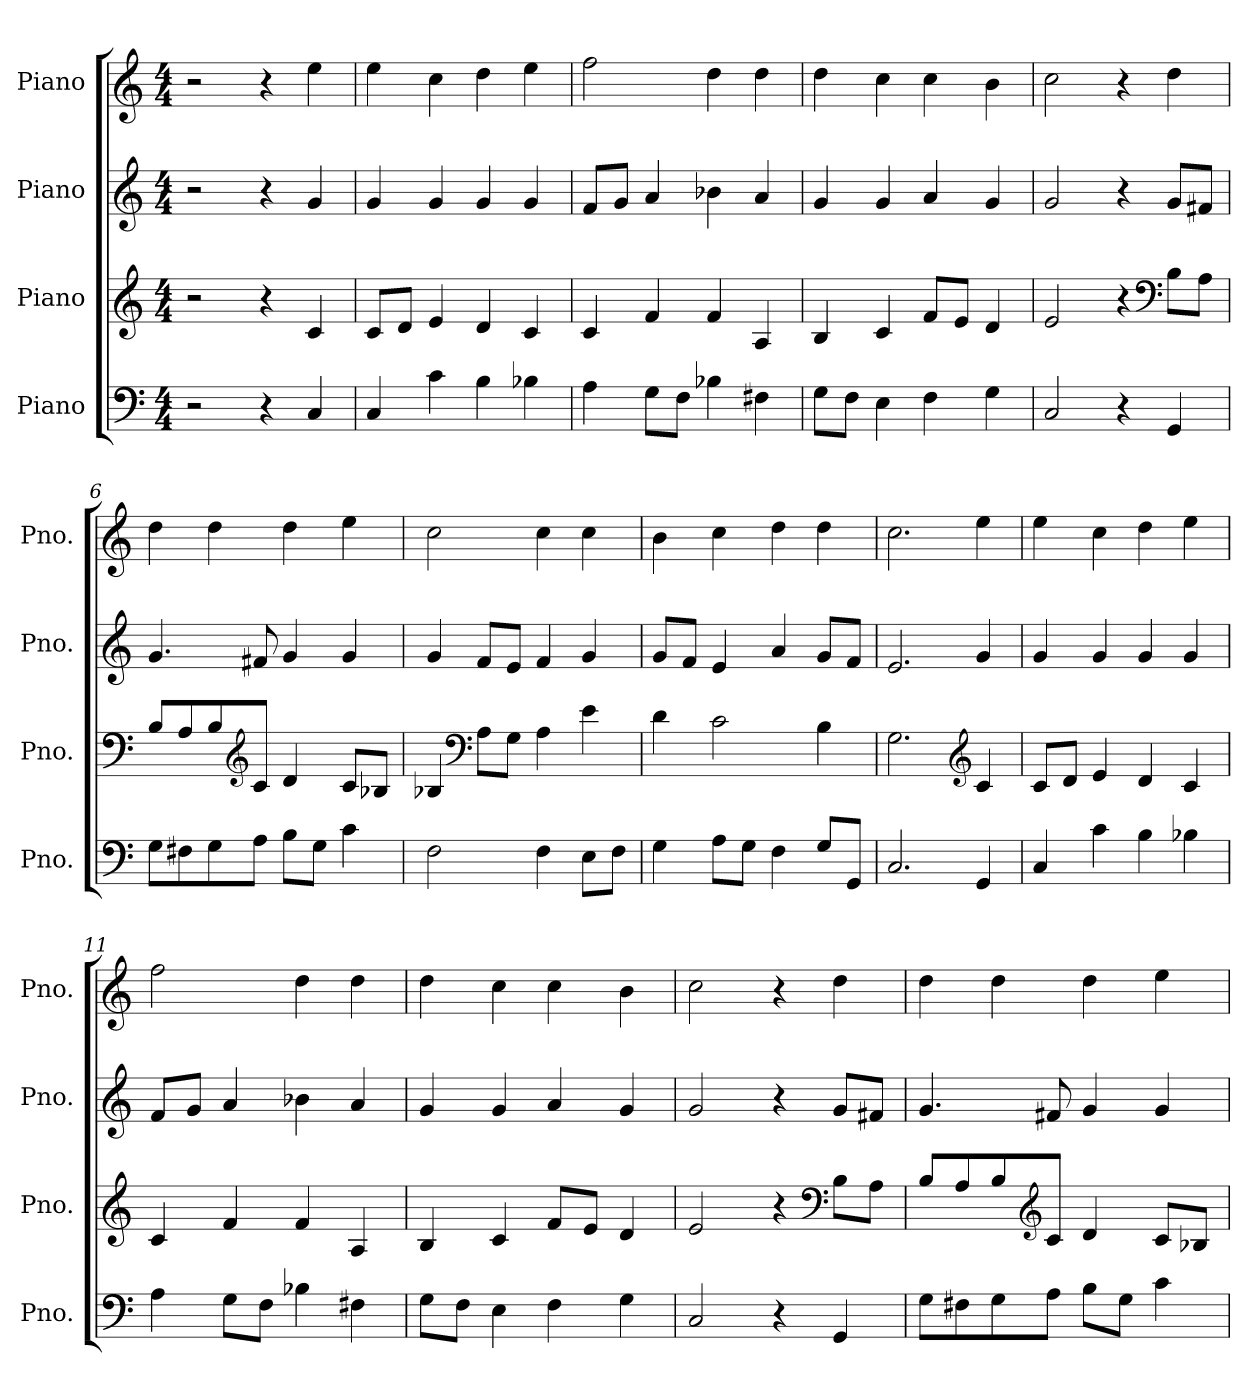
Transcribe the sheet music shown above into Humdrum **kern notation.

**kern	**kern	**kern	**kern
*part4	*part3	*part2	*part1
*staff4	*staff3	*staff2	*staff1
*I"Piano	*I"Piano	*I"Piano	*I"Piano
*I'Pno.	*I'Pno.	*I'Pno.	*I'Pno.
*clefF4	*clefG2	*clefG2	*clefG2
*k[]	*k[]	*k[]	*k[]
*M4/4	*M4/4	*M4/4	*M4/4
*MM80	*MM80	*MM80	*MM80
=1	=1	=1	=1
2r	2r	2r	2r
4r	4r	4r	4r
4C/	4c/	4g/	4ee\
=2	=2	=2	=2
4C/	8c/L	4g/	4ee\
.	8d/J	.	.
4c\	4e/	4g/	4cc\
4B\	4d/	4g/	4dd\
4B-X\	4c/	4g/	4ee\
=3	=3	=3	=3
4A\	4c/	8f/L	2ff\
.	.	8g/J	.
8G\L	4f/	4a/	.
8F\J	.	.	.
4B-X\	4f/	4b-X\	4dd\
4F#X\	4A/	4a/	4dd\
=4	=4	=4	=4
8G\L	4B/	4g/	4dd\
8F\J	.	.	.
4E\	4c/	4g/	4cc\
4F\	8f/L	4a/	4cc\
.	8e/J	.	.
4G\	4d/	4g/	4b\
=5	=5	=5	=5
2C/	2e/	2g/	2cc\
4r	4r	4r	4r
*	*clefF4	*	*
4GG/	8B\L	8g/L	4dd\
.	8A\J	8f#X/J	.
!!LO:LB:g=z
=6	=6	=6	=6
8G\L	8B/L	4.g/	4dd\
8F#X\	8A/	.	.
8G\	8B/	.	4dd\
*	*clefG2	*	*
8A\J	8c/J	8f#X/	.
8B\L	4d/	4g/	4dd\
8G\J	.	.	.
4c\	8c/L	4g/	4ee\
.	8B-X/J	.	.
=7	=7	=7	=7
2F\	4B-X/	4g/	2cc\
*	*clefF4	*	*
.	8A\L	8f/L	.
.	8G\J	8e/J	.
4F\	4A\	4f/	4cc\
8E\L	4e\	4g/	4cc\
8F\J	.	.	.
=8	=8	=8	=8
4G\	4d\	8g/L	4b\
.	.	8f/J	.
8A\L	2c\	4e/	4cc\
8G\J	.	.	.
4F\	.	4a/	4dd\
8G/L	4B\	8g/L	4dd\
8GG/J	.	8f/J	.
=9	=9	=9	=9
2.C/	2.G\	2.e/	2.cc\
*	*clefG2	*	*
4GG/	4c/	4g/	4ee\
=10	=10	=10	=10
4C/	8c/L	4g/	4ee\
.	8d/J	.	.
4c\	4e/	4g/	4cc\
4B\	4d/	4g/	4dd\
4B-X\	4c/	4g/	4ee\
!!LO:LB:g=z
=11	=11	=11	=11
4A\	4c/	8f/L	2ff\
.	.	8g/J	.
8G\L	4f/	4a/	.
8F\J	.	.	.
4B-X\	4f/	4b-X\	4dd\
4F#X\	4A/	4a/	4dd\
=12	=12	=12	=12
8G\L	4B/	4g/	4dd\
8F\J	.	.	.
4E\	4c/	4g/	4cc\
4F\	8f/L	4a/	4cc\
.	8e/J	.	.
4G\	4d/	4g/	4b\
=13	=13	=13	=13
2C/	2e/	2g/	2cc\
4r	4r	4r	4r
*	*clefF4	*	*
4GG/	8B\L	8g/L	4dd\
.	8A\J	8f#X/J	.
=14	=14	=14	=14
8G\L	8B/L	4.g/	4dd\
8F#X\	8A/	.	.
8G\	8B/	.	4dd\
*	*clefG2	*	*
8A\J	8c/J	8f#X/	.
8B\L	4d/	4g/	4dd\
8G\J	.	.	.
4c\	8c/L	4g/	4ee\
.	8B-X/J	.	.
=	=	=	=
*-	*-	*-	*-
